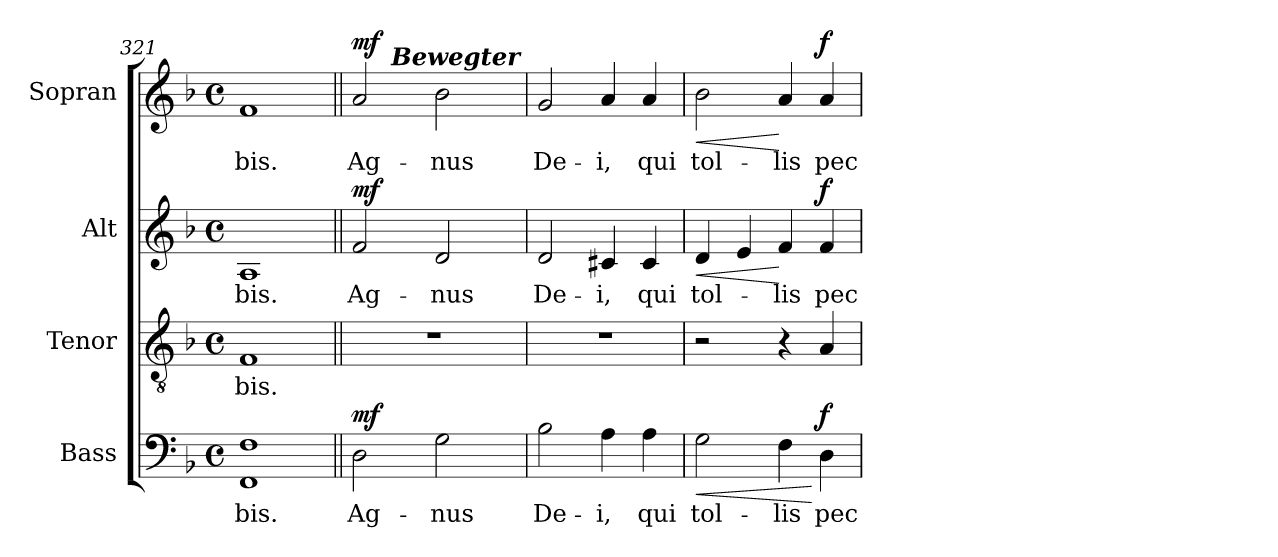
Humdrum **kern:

**kern	**text	**dynam	**kern	**text	**kern	**text	**dynam	**kern	**text	**dynam
*part4	*part4	*part4	*part3	*part3	*part2	*part2	*part2	*part1	*part1	*part1
*staff4	*staff4	*staff4	*staff3	*staff3	*staff2	*staff2	*staff2	*staff1	*staff1	*staff1
*I"Bass	*	*	*I"Tenor	*	*I"Alt	*	*	*I"Sopran	*	*
*I'B.	*	*	*I'T.	*	*I'A.	*	*	*I'S.	*	*
*clefF4	*	*	*clefGv2	*	*clefG2	*	*	*clefG2	*	*
*k[b-]	*	*	*k[b-]	*	*k[b-]	*	*	*k[b-]	*	*
*F:	*	*	*F:	*	*F:	*	*	*F:	*	*
*M4/4	*	*	*M4/4	*	*M4/4	*	*	*M4/4	*	*
*met(c)	*	*	*met(c)	*	*met(c)	*	*	*met(c)	*	*
=321	=321	=321	=321	=321	=321	=321	=321	=321	=321	=321
!	!LO:LY:b	!	!	!LO:LY:b	!	!LO:LY:b	!	!	!LO:LY:b	!
1FF 1F	-bis.	.	1F	-bis.	1A	-bis.	.	1f	-bis.	.
=322||	=322||	=322||	=322||	=322||	=322||	=322||	=322||	=322||	=322||	=322||
!	!LO:LY:b	!LO:DY:a	!	!	!	!LO:LY:b	!LO:DY:a	!	!LO:LY:b	!LO:DY:a
*	*	*	*	*	*	*	*	*^	*	*
2D\	Ag-	mf	1r	.	2f/	Ag-	mf	2a/	8..ryy	Ag-	mf
!	!	!	!	!	!	!	!	!	!LO:TX:a:Bi:t=Bewegter	!	!
.	.	.	.	.	.	.	.	.	2ryy	.	.
!	!LO:LY:b	!	!	!	!	!LO:LY:b	!	!	!	!LO:LY:b	!
2G\	-nus	.	.	.	2d/	-nus	.	2b-\	.	-nus	.
.	.	.	.	.	.	.	.	.	4ryy	.	.
.	.	.	.	.	.	.	.	.	32ryy	.	.
=323	=323	=323	=323	=323	=323	=323	=323	=323	=323	=323	=323
!	!LO:LY:b	!	!	!	!	!LO:LY:b	!	!	!	!LO:LY:b	!
*	*	*	*	*	*	*	*	*v	*v	*	*
2B-\	De-	.	1r	.	2d/	De-	.	2g/	De-	.
!	!LO:LY:b	!	!	!	!	!LO:LY:b	!	!	!LO:LY:b	!
4A\	-i,	.	.	.	4c#X/	-i,	.	4a/	-i,	.
!	!LO:LY:b	!	!	!	!	!LO:LY:b	!	!	!LO:LY:b	!
4A\	qui	.	.	.	4c#/	qui	.	4a/	qui	.
!!LO:LB:g=z
=324	=324	=324	=324	=324	=324	=324	=324	=324	=324	=324
!	!LO:LY:b	!LO:HP:b	!	!	!	!LO:LY:b	!LO:HP:b	!	!LO:LY:b	!LO:HP:b
2G\	tol-	<	2r	.	4d/	tol-	<	2b-\	tol-	<
.	.	.	.	.	4e/	.	.	.	.	.
!	!LO:LY:b	!	!	!	!	!LO:LY:b	!	!	!LO:LY:b	!
4F\	-lis	.	4r	.	4f/	-lis	[	4a/	-lis	[
!	!LO:LY:b	!LO:DY:n=1:a	!	!	!	!LO:LY:b	!LO:DY:a	!	!LO:LY:b	!LO:DY:a
4D\	pec-	[ f	4A!/	.	4f/	pec-	f	4a/	pec-	f
=	=	=	=	=	=	=	=	=	=	=
*-	*-	*-	*-	*-	*-	*-	*-	*-	*-	*-
